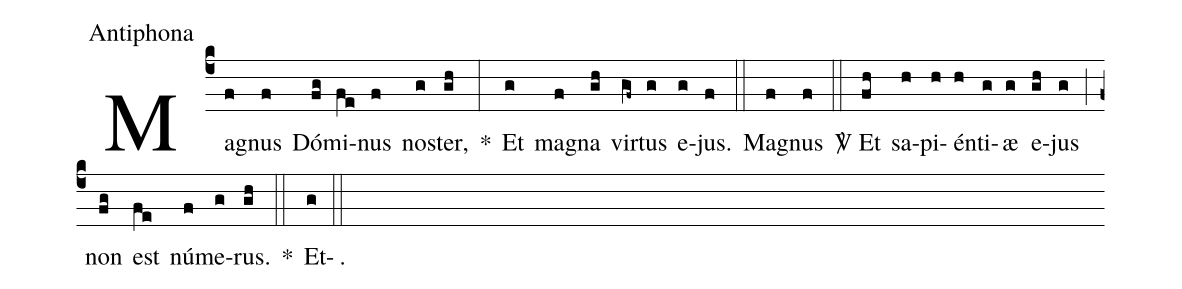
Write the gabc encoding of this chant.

office-part: Antiphona;
%%
Mag(c4f)nus(f) Dó(fg)mi(fe)nus(f) nos(g)ter,(gh) *(:) Et(g) mag(f)na(gh) vir(gf~)tus(g) e(g)jus.(f)(::) Mag(f)nus(f)(::) <sp>V/</sp> Et(fh) sa(h)pi(h)én(h)ti(g)æ(g) e(gh)jus(g) (;) non(fg) est(fe) nú(f)me(g)rus.(gh) *(::) Et(g).(::)
